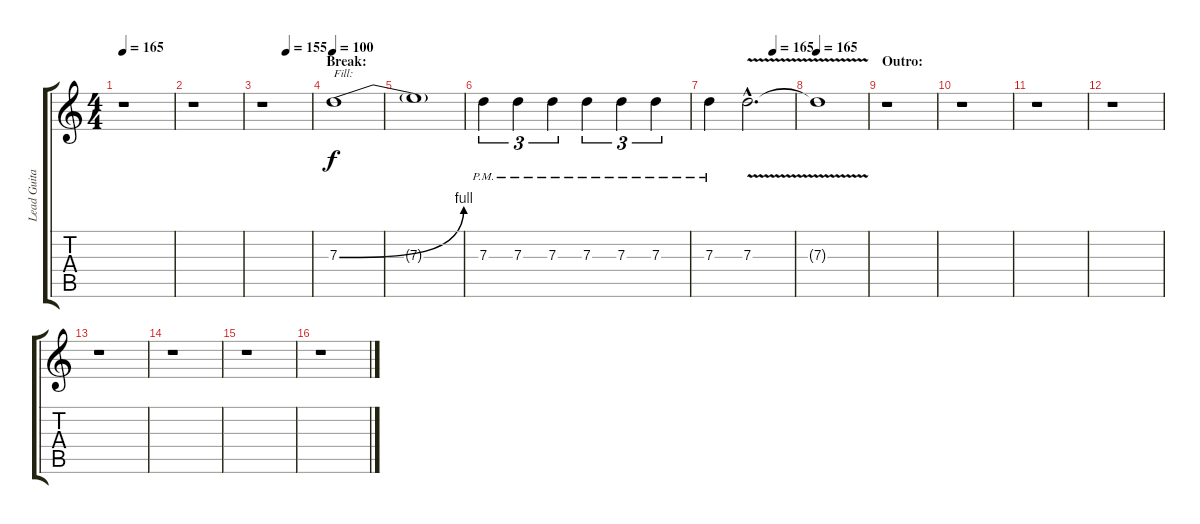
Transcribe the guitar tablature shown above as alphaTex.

\track ("Lead Guitar 1" "Lead Guita") {instrument distortionguitar}
\staff {score tabs}
\tuning (E4 B3 G3 D3 A2 E2) {hide}
\ts (4 4)
\tempo 165
\clef g2
\ks c
r.1{dy f} |
r.1 |
\tempo (155 0.5)
r.1 |
\section ("" "Break:")
\tempo 100
7.3{be (bend 0 0 60 4)}.1{txt "Fill:"} |
7.3{t}.1 |
7.3{pm}.4{tu (3 2)} 7.3{pm}.4{tu (3 2)} 7.3{pm}.4{tu (3 2)} 7.3{pm}.4{tu (3 2)} 7.3{pm}.4{tu (3 2)} 7.3{pm}.4{tu (3 2)} |
\tempo (165 0.75)
7.3{pm}.4 7.3{v hac}.2{d} |
\tempo 165
7.3{t}.1 |
\section ("" "Outro:")
r.1 |
r.1 |
r.1 |
r.1 |
r.1 |
r.1 |
r.1 |
r.1
